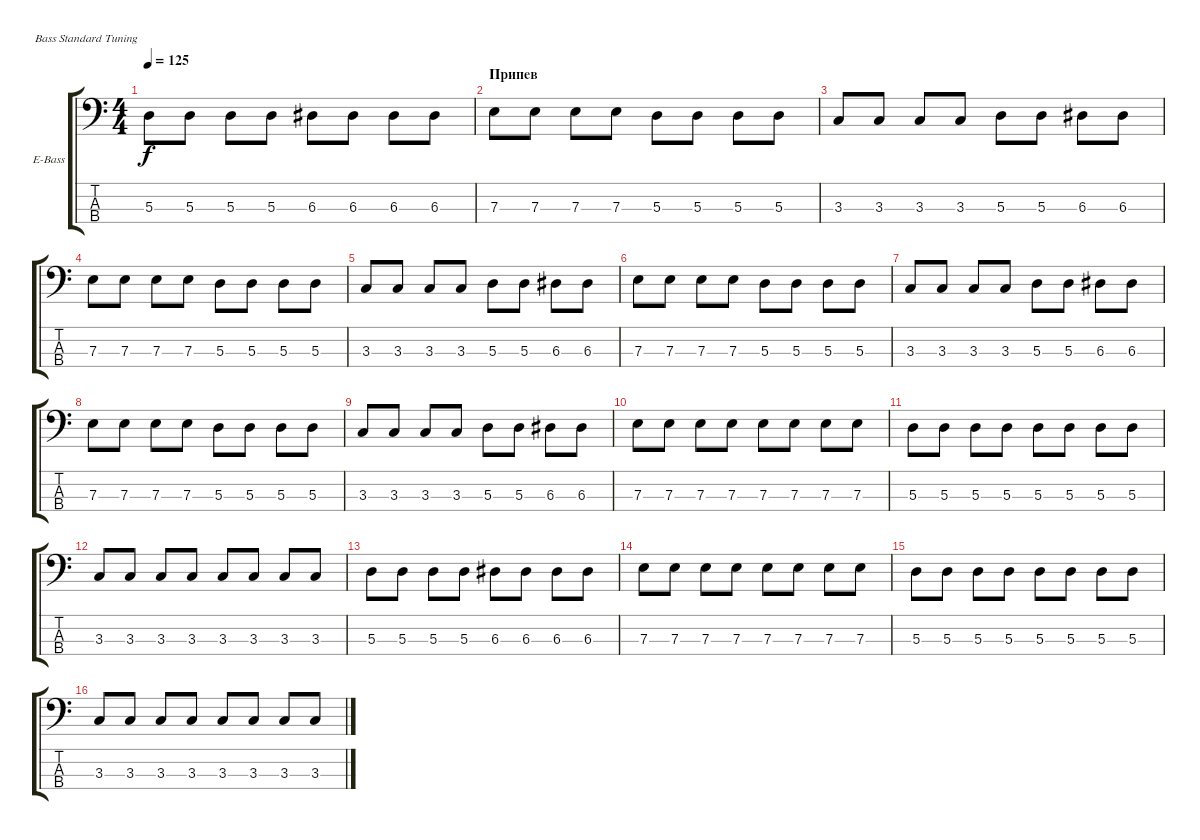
\defaultSystemsLayout 4
\bracketExtendMode groupsimilarinstruments
\firstSystemTrackNameOrientation horizontal
\otherSystemsTrackNameOrientation horizontal
\track ("Electric Bass" "E-Bass") {instrument electricbassfinger}
\staff {score tabs}
\tuning (G2 D2 A1 E1)
\ts (4 4)
\tempo 125
\clef f4
\ks c
5.3.8{dy f} 5.3.8 5.3.8 5.3.8 6.3.8 6.3.8 6.3.8 6.3.8 |
\section ("" "Припев")
7.3.8 7.3.8 7.3.8 7.3.8 5.3.8 5.3.8 5.3.8 5.3.8 |
3.3.8 3.3.8 3.3.8 3.3.8 5.3.8 5.3.8 6.3.8 6.3.8 |
7.3.8 7.3.8 7.3.8 7.3.8 5.3.8 5.3.8 5.3.8 5.3.8 |
3.3.8 3.3.8 3.3.8 3.3.8 5.3.8 5.3.8 6.3.8 6.3.8 |
7.3.8 7.3.8 7.3.8 7.3.8 5.3.8 5.3.8 5.3.8 5.3.8 |
3.3.8 3.3.8 3.3.8 3.3.8 5.3.8 5.3.8 6.3.8 6.3.8 |
7.3.8 7.3.8 7.3.8 7.3.8 5.3.8 5.3.8 5.3.8 5.3.8 |
3.3.8 3.3.8 3.3.8 3.3.8 5.3.8 5.3.8 6.3.8 6.3.8 |
7.3.8 7.3.8 7.3.8 7.3.8 7.3.8 7.3.8 7.3.8 7.3.8 |
5.3.8 5.3.8 5.3.8 5.3.8 5.3.8 5.3.8 5.3.8 5.3.8 |
3.3.8 3.3.8 3.3.8 3.3.8 3.3.8 3.3.8 3.3.8 3.3.8 |
5.3.8 5.3.8 5.3.8 5.3.8 6.3.8 6.3.8 6.3.8 6.3.8 |
7.3.8 7.3.8 7.3.8 7.3.8 7.3.8 7.3.8 7.3.8 7.3.8 |
5.3.8 5.3.8 5.3.8 5.3.8 5.3.8 5.3.8 5.3.8 5.3.8 |
3.3.8 3.3.8 3.3.8 3.3.8 3.3.8 3.3.8 3.3.8 3.3.8
